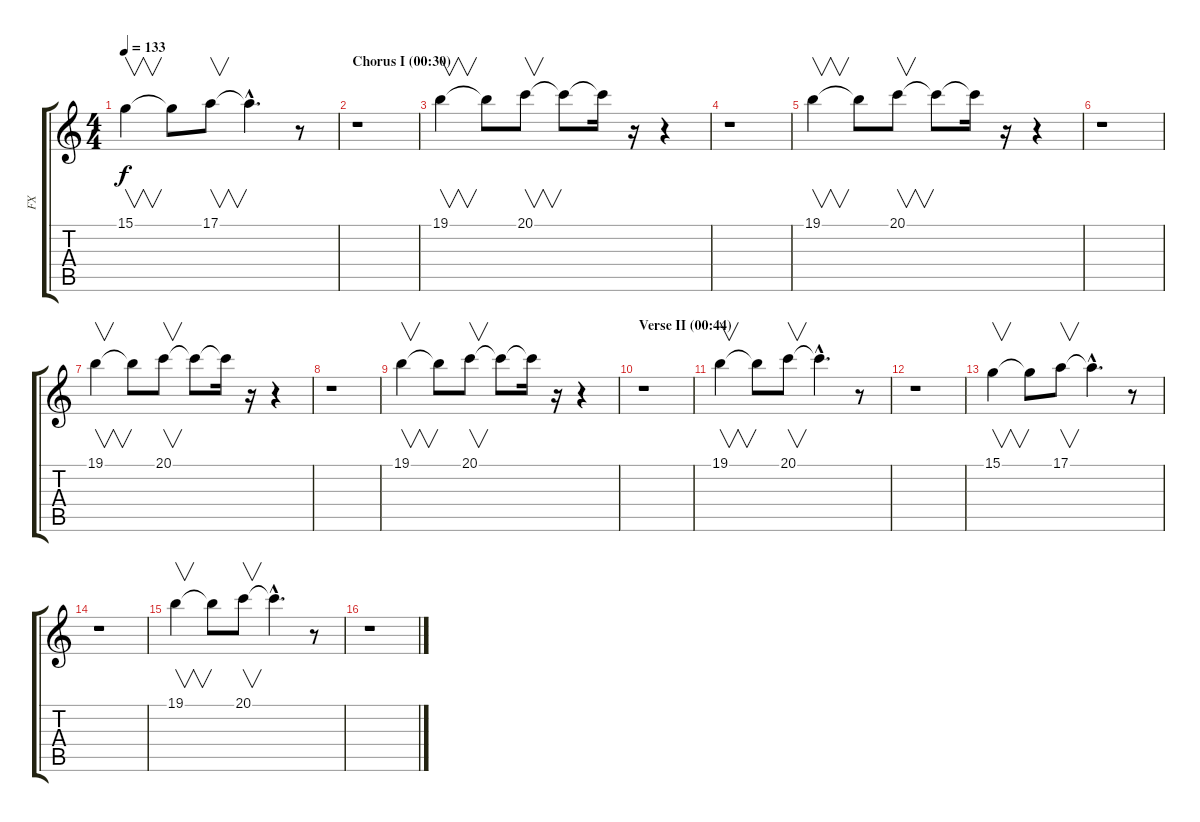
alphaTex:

\track ("FX" "FX") {instrument lead2sawtooth}
\staff {score tabs}
\tuning (E4 B3 G3 D3 A2 E2) {hide}
\ts (4 4)
\tempo 133
\clef g2
\ks c
15.1.4{v dy f} 15.1{t}.8 17.1.8{v} 17.1{hac t}.4{d} r.8 |
\section ("" "Chorus I (00:30)")
r.1 |
19.1.4{v} 19.1{t}.8 20.1.8{v} 20.1{t}.8 20.1{t}.16 r.16 r.4 |
r.1 |
19.1.4{v} 19.1{t}.8 20.1.8{v} 20.1{t}.8 20.1{t}.16 r.16 r.4 |
r.1 |
19.1.4{v} 19.1{t}.8 20.1.8{v} 20.1{t}.8 20.1{t}.16 r.16 r.4 |
r.1 |
19.1.4{v} 19.1{t}.8 20.1.8{v} 20.1{t}.8 20.1{t}.16 r.16 r.4 |
\section ("" "Verse II (00:44)")
r.1 |
19.1.4{v} 19.1{t}.8 20.1.8{v} 20.1{hac t}.4{d} r.8 |
r.1 |
15.1.4{v} 15.1{t}.8 17.1.8{v} 17.1{hac t}.4{d} r.8 |
r.1 |
19.1.4{v} 19.1{t}.8 20.1.8{v} 20.1{hac t}.4{d} r.8 |
r.1
